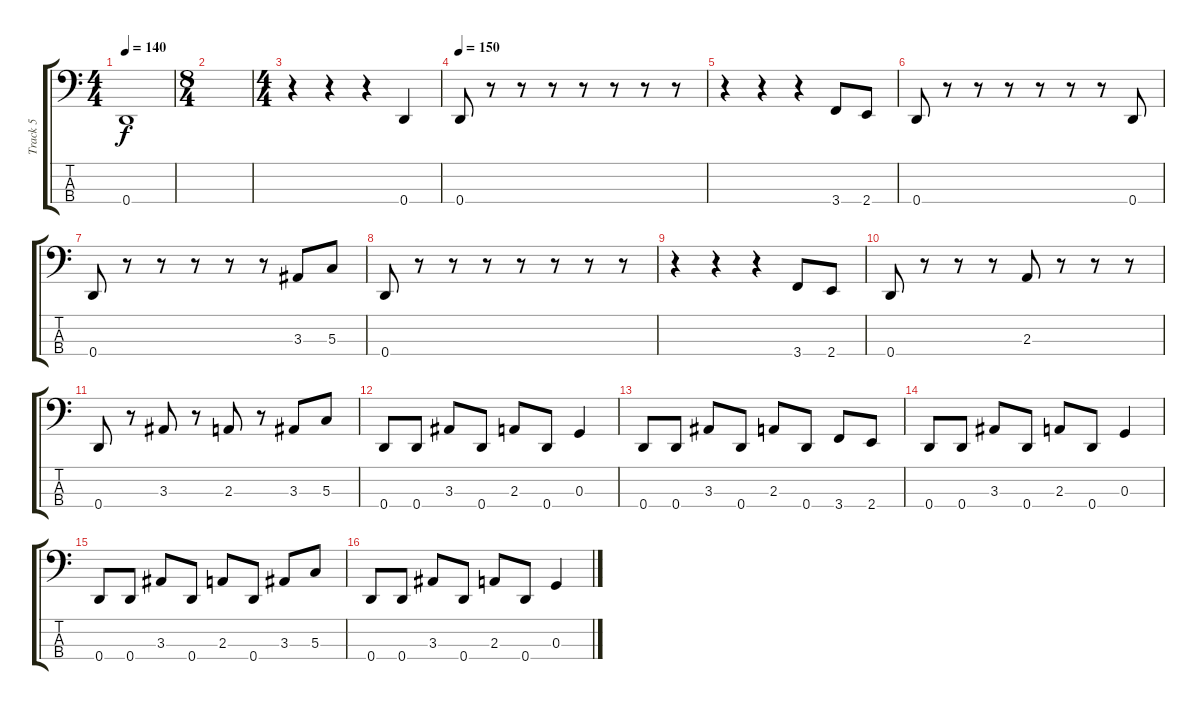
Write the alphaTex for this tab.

\track ("Track 5" "Track 5") {instrument electricbasspick}
\staff {score tabs}
\tuning (F2 C2 G1 D1) {hide}
\ts (4 4)
\tempo 140
\clef f4
\ks c
0.4.1{dy f} |
\ts (8 4)
|
\ts (4 4)
r.4 r.4 r.4 0.4.4 |
\tempo 150
0.4.8 r.8 r.8 r.8 r.8 r.8 r.8 r.8 |
r.4 r.4 r.4 3.4.8 2.4.8 |
0.4.8 r.8 r.8 r.8 r.8 r.8 r.8 0.4.8 |
0.4.8 r.8 r.8 r.8 r.8 r.8 3.3.8 5.3.8 |
0.4.8 r.8 r.8 r.8 r.8 r.8 r.8 r.8 |
r.4 r.4 r.4 3.4.8 2.4.8 |
0.4.8 r.8 r.8 r.8 2.3.8 r.8 r.8 r.8 |
0.4.8 r.8 3.3.8 r.8 2.3.8 r.8 3.3.8 5.3.8 |
0.4.8 0.4.8 3.3.8 0.4.8 2.3.8 0.4.8 0.3.4 |
0.4.8 0.4.8 3.3.8 0.4.8 2.3.8 0.4.8 3.4.8 2.4.8 |
0.4.8 0.4.8 3.3.8 0.4.8 2.3.8 0.4.8 0.3.4 |
0.4.8 0.4.8 3.3.8 0.4.8 2.3.8 0.4.8 3.3.8 5.3.8 |
0.4.8 0.4.8 3.3.8 0.4.8 2.3.8 0.4.8 0.3.4
